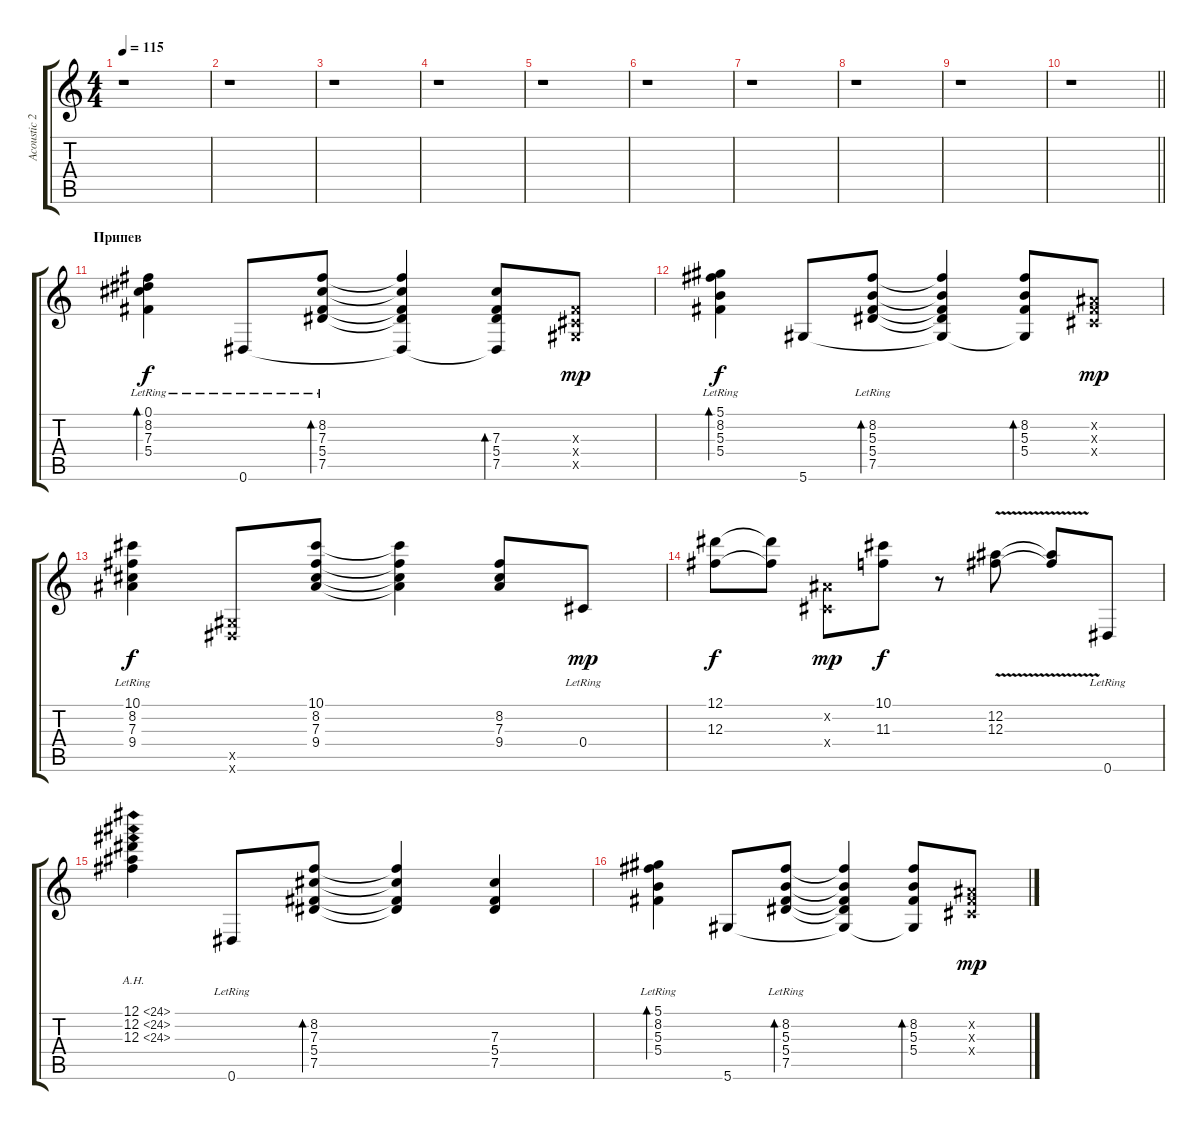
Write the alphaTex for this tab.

\track ("Acoustic 2" "Acoustic 2") {instrument acousticguitarsteel}
\staff {score tabs}
\tuning (Eb4 Bb3 Gb3 Db3 Ab2 Eb2) {hide}
\ts (4 4)
\tempo 115
\clef g2
\ks c
r.1{dy f} |
r.1 |
r.1 |
r.1 |
r.1 |
r.1 |
r.1 |
r.1 |
r.1 |
\barLineRight lightlight
r.1 |
\section ("" "Припев")
(0.1{lr} 8.2{lr} 7.3{lr} 5.4).4{bd 60} 0.6{lr}.8 (8.2{lr} 7.3{lr} 5.4 7.5{lr}).8{bd 60} (8.2{t} 7.3{t} 5.4{t} 7.5{t} 0.6{t}).4 (7.3 5.4 7.5 0.6{t}).8{bd 60} (0.3{x} 0.4{x} 0.5{x}).8{dy mp} |
(5.1{lr} 8.2{lr} 5.3{lr} 5.4).4{bd 60 dy f} 5.6.8 (8.2 5.3 5.4{lr} 7.5{lr}).8{bd 30} (8.2{t} 5.3{t} 5.4{t} 7.5{t} 5.6{t}).4 (8.2 5.3 5.4 5.6{t}).8{bd 60} (0.2{x} 0.3{x} 0.4{x}).8{dy mp} |
(10.1{lr} 8.2{lr} 7.3 9.4).4{dy f} (0.5{x} 0.6{x}).8 (10.1 8.2 7.3 9.4).8 (10.1{t} 8.2{t} 7.3{t} 9.4{t}).4 (8.2 7.3 9.4).8 0.4{lr}.8{dy mp} |
(12.1 12.3).8{dy f} (12.1{t} 12.3{t}).8 (0.2{x} 0.4{x}).8{dy mp} (10.1 11.3).8{dy f} r.8 (12.2{v} 12.3{v}).8 (12.2{t} 12.3{t}).8 0.6{lr}.8 |
(12.1{ah 12} 12.2{ah 12} 12.3{ah 12}).4 0.6{lr}.8 (8.2 7.3 5.4 7.5).8{bd 60} (8.2{t} 7.3{t} 5.4{t} 7.5{t}).4 (7.3 5.4 7.5).4 |
(5.1{lr} 8.2{lr} 5.3{lr} 5.4).4{bd 60} 5.6.8 (8.2 5.3 5.4{lr} 7.5{lr}).8{bd 30} (8.2{t} 5.3{t} 5.4{t} 7.5{t} 5.6{t}).4 (8.2 5.3 5.4 5.6{t}).8{bd 60} (0.2{x} 0.3{x} 0.4{x}).8{dy mp}
